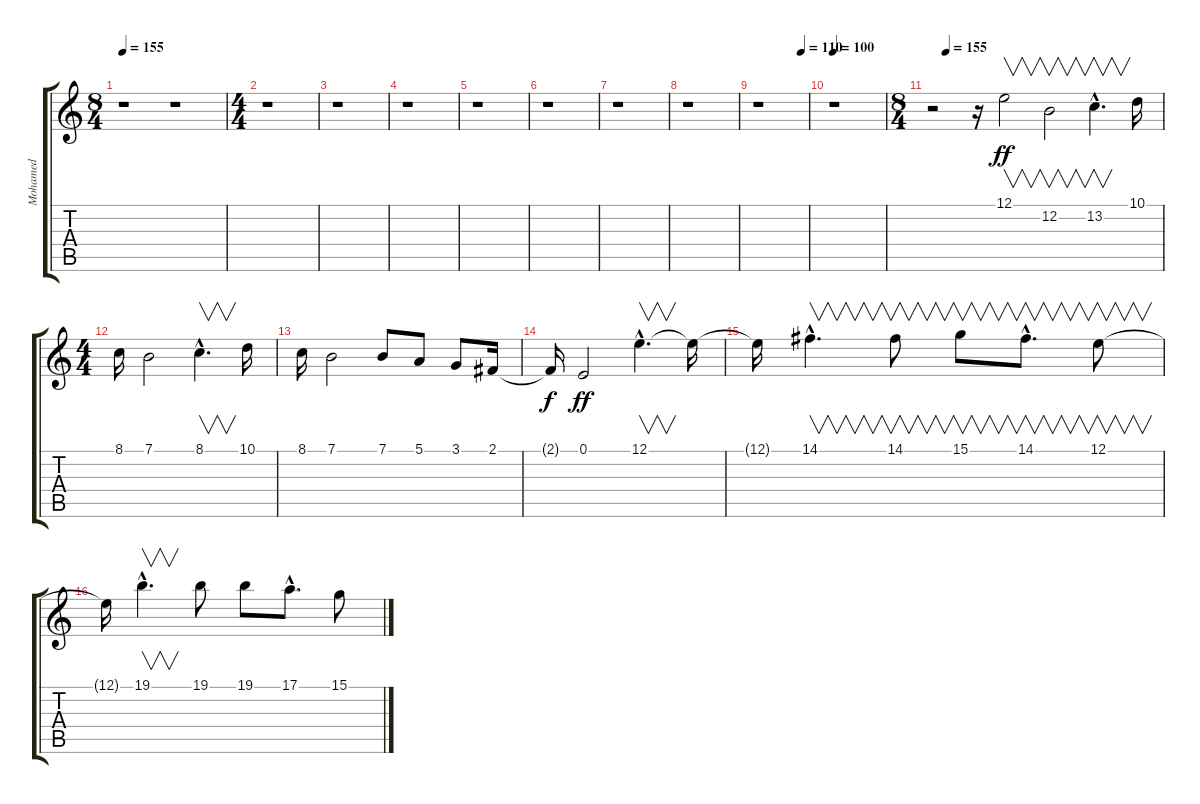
\track ("Mohamed" "Mohamed") {instrument violin}
\staff {score tabs}
\tuning (E4 B3 G3 D3 A2 E2) {hide}
\ts (8 4)
\tempo 155
\clef g2
\ks c
r.1{dy ff} r.1 |
\ts (4 4)
r.1 |
r.1 |
r.1 |
r.1 |
r.1 |
r.1 |
r.1 |
\tempo (110 0.875)
r.1 |
\tempo 100
r.1 |
\ts (8 4)
\tempo (155 0.0625)
r.2 r.16 12.1.2{v} 12.2.2{v} 13.2{hac}.4{v d} 10.1.16 |
\ts (4 4)
8.1.16 7.1.2 8.1{hac}.4{v d} 10.1.16 |
8.1.16 7.1.2 7.1.8 5.1.8 3.1.8 2.1.16 |
2.1{t}.16{dy f} 0.1.2{dy ff} 12.1{hac}.4{v d} 12.1{t}.16 |
12.1{t}.16 14.1{hac}.4{v d} 14.1.8{v} 15.1.8{v} 14.1{hac}.8{v d} 12.1.8{v} |
12.1{t}.16 19.1{hac}.4{v d} 19.1.8 19.1.8 17.1{hac}.8{d} 15.1.8
